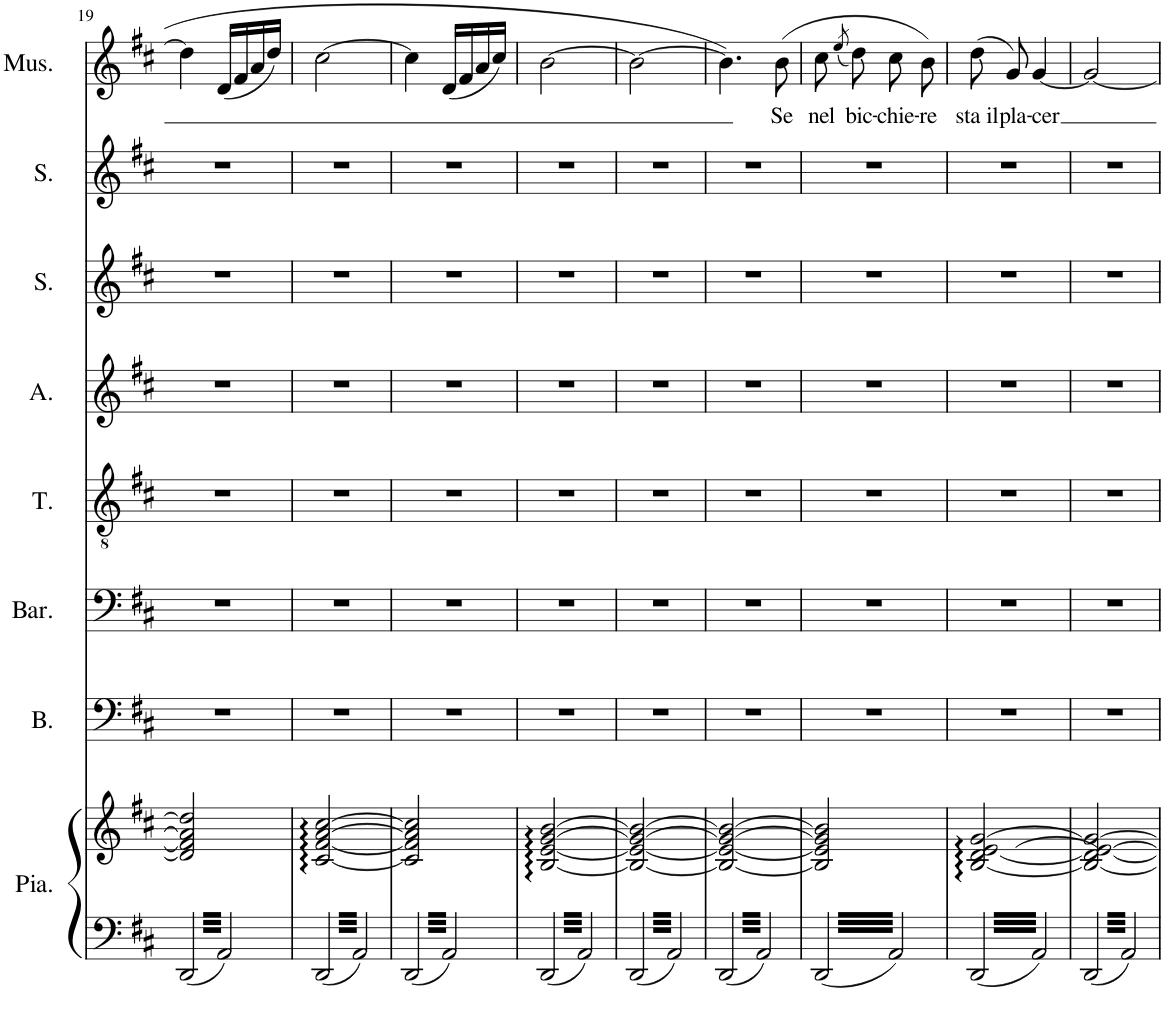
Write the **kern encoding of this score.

**kern	**kern	**kern	**kern	**kern	**kern	**kern	**kern	**kern	**text
*part8	*part8	*part7	*part6	*part5	*part4	*part3	*part2	*part1	*part1
*staff9	*staff8	*staff7	*staff6	*staff5	*staff4	*staff3	*staff2	*staff1	*staff1
*I"Piano	*	*I"Bass	*I"Baryton	*I"Ténor	*I"Alto	*I"Soprano	*I"Soprano	*I"Musetta	*
*I'Pia.	*	*I'B.	*I'Bar.	*I'T.	*I'A.	*I'S.	*I'S.	*I'Mus.	*
!!LO:PB:g=z
*clefF4	*clefG2	*clefF4	*clefF4	*clefGv2	*clefG2	*clefG2	*clefG2	*clefG2	*
*k[f#c#]	*k[f#c#]	*k[f#c#]	*k[f#c#]	*k[f#c#]	*k[f#c#]	*k[f#c#]	*k[f#c#]	*k[f#c#]	*
*M2/4	*M2/4	*M2/4	*M2/4	*M2/4	*M2/4	*M2/4	*M2/4	*M2/4	*
=19	=19	=19	=19	=19	=19	=19	=19	=19	=19
6.DD/	2d/] 2f#/] 2a/] 2dd/]	2r	2r	2r	2r	2r	2r	4dd\]	.
6.AA/	.	.	.	.	.	.	.	(16d/LL	.
.	.	.	.	.	.	.	.	16f#/	.
.	.	.	.	.	.	.	.	16a/	.
.	.	.	.	.	.	.	.	16dd/JJ)	.
=20	=20	=20	=20	=20	=20	=20	=20	=20	=20
6.DD/	[2c#/ [2f#/ [2a/ [2cc#/	2r	2r	2r	2r	2r	2r	[2cc#\	.
6.AA/	.	.	.	.	.	.	.	.	.
=21	=21	=21	=21	=21	=21	=21	=21	=21	=21
6.DD/	2c#/] 2f#/] 2a/] 2cc#/]	2r	2r	2r	2r	2r	2r	4cc#\]	.
6.AA/	.	.	.	.	.	.	.	(16d/LL	.
.	.	.	.	.	.	.	.	16f#/	.
.	.	.	.	.	.	.	.	16a/	.
.	.	.	.	.	.	.	.	16cc#/JJ)	.
=22	=22	=22	=22	=22	=22	=22	=22	=22	=22
6.DD/	[2B/ [2e/ [2g/ [2b/	2r	2r	2r	2r	2r	2r	[2b\	.
6.AA/	.	.	.	.	.	.	.	.	.
=23	=23	=23	=23	=23	=23	=23	=23	=23	=23
6.DD/	2B/_ 2e/_ 2g/_ 2b/_	2r	2r	2r	2r	2r	2r	2b\_	.
6.AA/	.	.	.	.	.	.	.	.	.
=24	=24	=24	=24	=24	=24	=24	=24	=24	=24
6.DD/	2B/_ 2e/_ 2g/_ 2b/_	2r	2r	2r	2r	2r	2r	4.b\]	.
6.AA/	.	.	.	.	.	.	.	.	.
!	!	!	!	!	!	!	!	!	!LO:LY:b
.	.	.	.	.	.	.	.	(8b\	Se
=25	=25	=25	=25	=25	=25	=25	=25	=25	=25
!	!	!	!	!	!	!	!	!	!LO:LY:b
6.DD/	2B/] 2e/] 2g/] 2b/]	2r	2r	2r	2r	2r	2r	8cc#\	nel
.	.	.	.	.	.	.	.	(8qee/	.
!	!	!	!	!	!	!	!	!	!LO:LY:b
.	.	.	.	.	.	.	.	8dd\)	bic-
!	!	!	!	!	!	!	!	!	!LO:LY:b
6.AA/	.	.	.	.	.	.	.	8cc#\	-chie-
!	!	!	!	!	!	!	!	!	!LO:LY:b
.	.	.	.	.	.	.	.	8b\)	-re
=26	=26	=26	=26	=26	=26	=26	=26	=26	=26
!	!	!	!	!	!	!	!	!	!LO:LY:b
6.DD/	[2B/ [2d/ [2e/ [2g/	2r	2r	2r	2r	2r	2r	(8dd\	sta il
!	!	!	!	!	!	!	!	!	!LO:LY:b
.	.	.	.	.	.	.	.	8g/)	pla-
!	!	!	!	!	!	!	!	!	!LO:LY:b
6.AA/	.	.	.	.	.	.	.	[4g/	-cer
=27	=27	=27	=27	=27	=27	=27	=27	=27	=27
6.DD/	2B/_ 2d/_ 2e/_ 2g/_	2r	2r	2r	2r	2r	2r	2g/_	.
6.AA/	.	.	.	.	.	.	.	.	.
=	=	=	=	=	=	=	=	=	=
*-	*-	*-	*-	*-	*-	*-	*-	*-	*-
